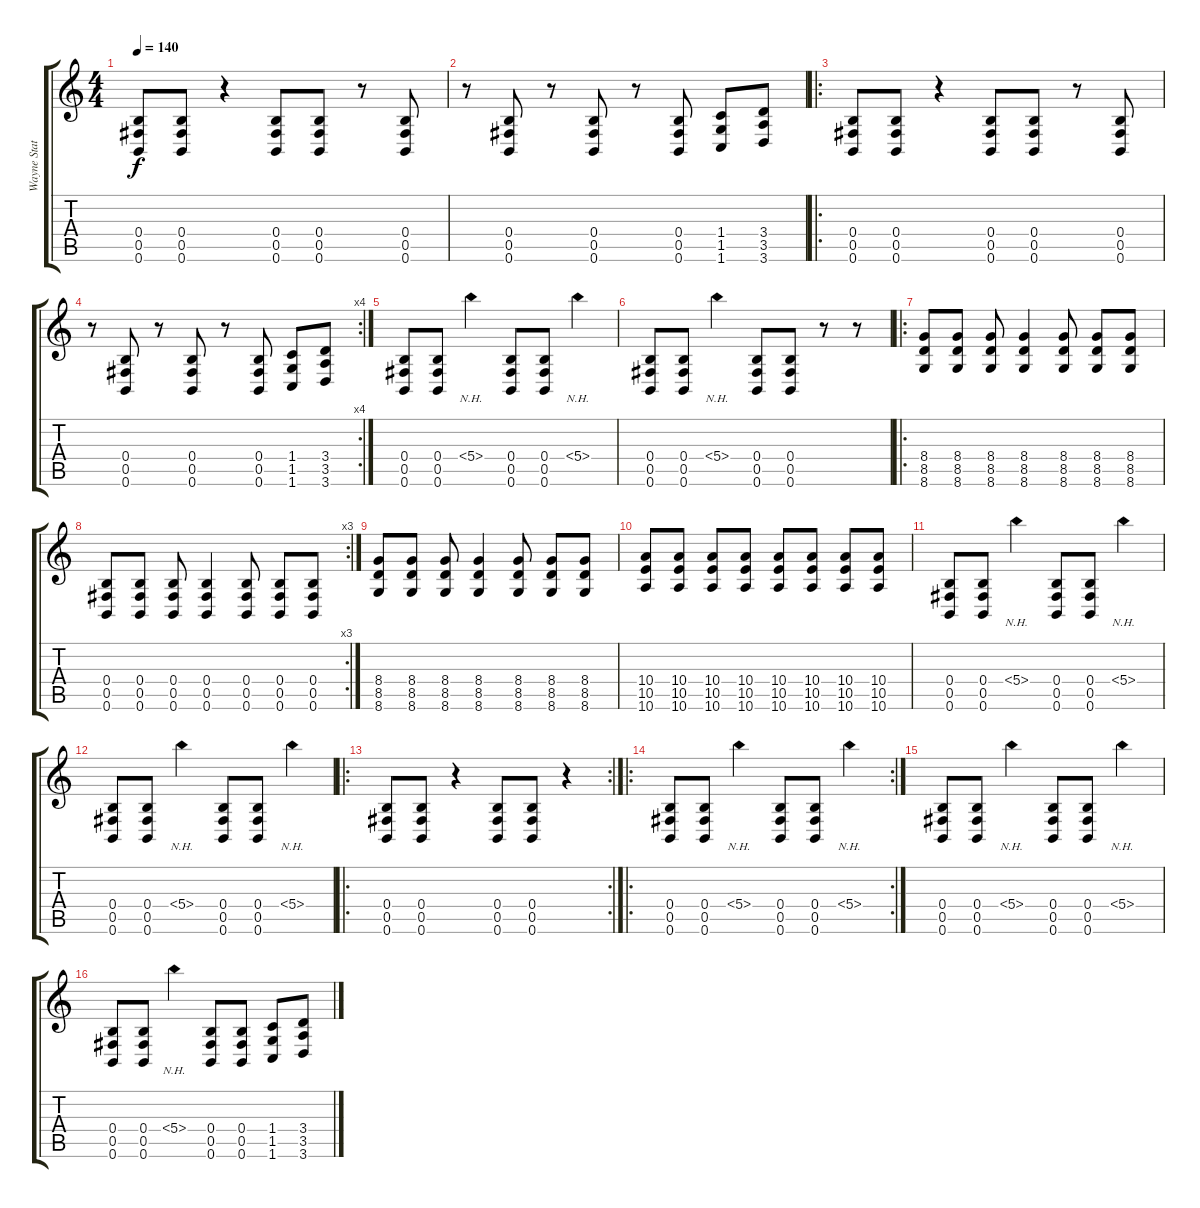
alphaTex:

\track ("Wayne Static [guitar]" "Wayne Stat") {instrument distortionguitar}
\staff {score tabs}
\tuning (Db4 Ab3 E3 B2 Gb2 B1) {hide}
\ts (4 4)
\tempo 140
\clef g2
\ks c
(0.4 0.5 0.6).8{dy f} (0.4 0.5 0.6).8 r.4 (0.4 0.5 0.6).8 (0.4 0.5 0.6).8 r.8 (0.4 0.5 0.6).8 |
r.8 (0.4 0.5 0.6).8 r.8 (0.4 0.5 0.6).8 r.8 (0.4 0.5 0.6).8 (1.4 1.5 1.6).8 (3.4 3.5 3.6).8 |
\ro
(0.4 0.5 0.6).8 (0.4 0.5 0.6).8 r.4 (0.4 0.5 0.6).8 (0.4 0.5 0.6).8 r.8 (0.4 0.5 0.6).8 |
\rc 4
r.8 (0.4 0.5 0.6).8 r.8 (0.4 0.5 0.6).8 r.8 (0.4 0.5 0.6).8 (1.4 1.5 1.6).8 (3.4 3.5 3.6).8 |
(0.4 0.5 0.6).8 (0.4 0.5 0.6).8 5.4{nh}.4 (0.4 0.5 0.6).8 (0.4 0.5 0.6).8 5.4{nh}.4 |
(0.4 0.5 0.6).8 (0.4 0.5 0.6).8 5.4{nh}.4 (0.4 0.5 0.6).8 (0.4 0.5 0.6).8 r.8 r.8 |
\ro
(8.4 8.5 8.6).8 (8.4 8.5 8.6).8 (8.4 8.5 8.6).8 (8.4 8.5 8.6).4 (8.4 8.5 8.6).8 (8.4 8.5 8.6).8 (8.4 8.5 8.6).8 |
\rc 3
(0.4 0.5 0.6).8 (0.4 0.5 0.6).8 (0.4 0.5 0.6).8 (0.4 0.5 0.6).4 (0.4 0.5 0.6).8 (0.4 0.5 0.6).8 (0.4 0.5 0.6).8 |
(8.4 8.5 8.6).8 (8.4 8.5 8.6).8 (8.4 8.5 8.6).8 (8.4 8.5 8.6).4 (8.4 8.5 8.6).8 (8.4 8.5 8.6).8 (8.4 8.5 8.6).8 |
(10.4 10.5 10.6).8 (10.4 10.5 10.6).8 (10.4 10.5 10.6).8 (10.4 10.5 10.6).8 (10.4 10.5 10.6).8 (10.4 10.5 10.6).8 (10.4 10.5 10.6).8 (10.4 10.5 10.6).8 |
(0.4 0.5 0.6).8 (0.4 0.5 0.6).8 5.4{nh}.4 (0.4 0.5 0.6).8 (0.4 0.5 0.6).8 5.4{nh}.4 |
(0.4 0.5 0.6).8 (0.4 0.5 0.6).8 5.4{nh}.4 (0.4 0.5 0.6).8 (0.4 0.5 0.6).8 5.4{nh}.4 |
\ro
\rc 2
(0.4 0.5 0.6).8 (0.4 0.5 0.6).8 r.4 (0.4 0.5 0.6).8 (0.4 0.5 0.6).8 r.4 |
\ro
\rc 2
(0.4 0.5 0.6).8 (0.4 0.5 0.6).8 5.4{nh}.4 (0.4 0.5 0.6).8 (0.4 0.5 0.6).8 5.4{nh}.4 |
(0.4 0.5 0.6).8 (0.4 0.5 0.6).8 5.4{nh}.4 (0.4 0.5 0.6).8 (0.4 0.5 0.6).8 5.4{nh}.4 |
(0.4 0.5 0.6).8 (0.4 0.5 0.6).8 5.4{nh}.4 (0.4 0.5 0.6).8 (0.4 0.5 0.6).8 (1.4 1.5 1.6).8 (3.4 3.5 3.6).8
